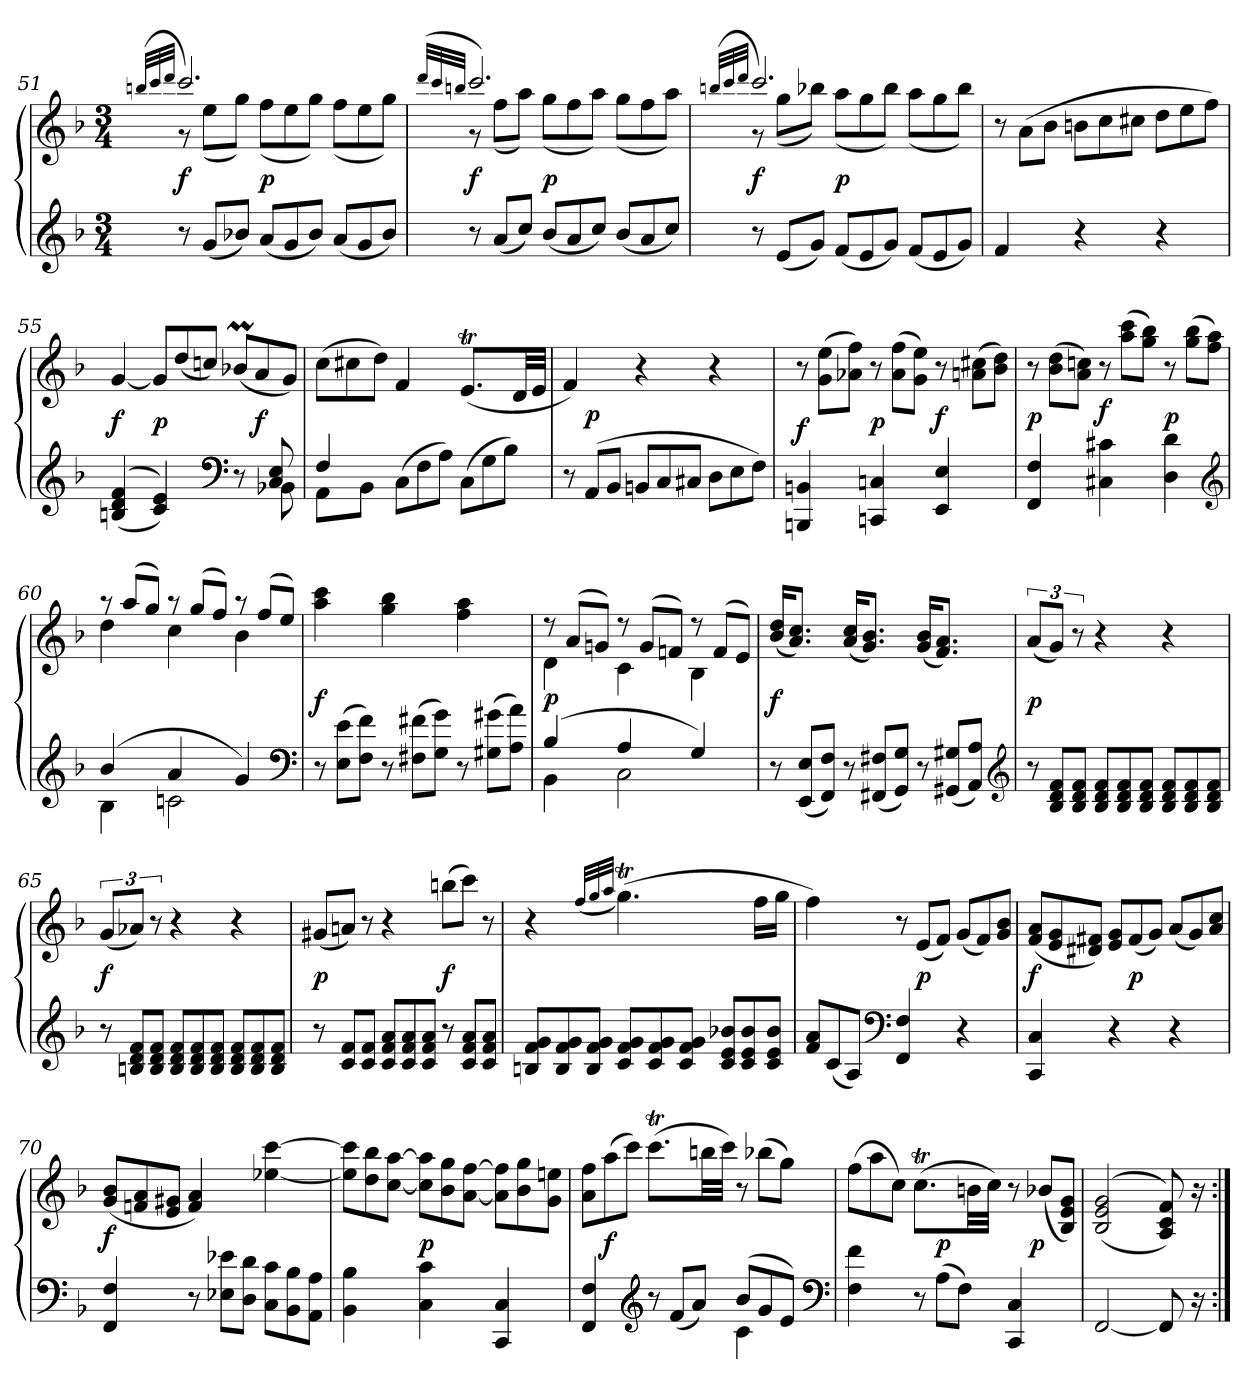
**kern	**kern	**dynam
*part1	*part1	*part1
*staff2	*staff1	*staff1/2
*clefG2	*clefG2	*
*k[b-]	*k[b-]	*
*F:	*F:	*
*M3/4	*M3/4	*
=51	=51	=51
.	(>32qbbn/LLL	.
.	32qccc/	.
.	32qddd/JJJ	.
*	*^	*
*Xtuplet	*	*Xtuplet	*
12r	2.ccc)	12r	f
(12gL	.	(12eeL	.
12b-XJ)	.	12ggJ)	.
(12aL	.	(12ffL	p
12g	.	12ee	.
12b-J)	.	12ggJ)	.
(12aL	.	(12ffL	.
12g	.	12ee	.
12b-J)	.	12ggJ)	.
=52	=52	=52	=52
.	(>32qddd/LLL	.	.
.	32qccc/	.	.
.	32qbbn/JJJ	.	.
12r	2.ccc)	12r	f
(12a/L	.	(12ffL	.
12cc/J)	.	12aaJ)	.
(12b-/L	.	(12ggL	p
12a/	.	12ff	.
12cc/J)	.	12aaJ)	.
(12b-/L	.	(12ggL	.
12a/	.	12ff	.
12cc/J)	.	12aaJ)	.
!!LO:LB:g=z	!!
=53	=53	=53	=53
.	(>32qbbn/LLL	.	.
.	32qccc/	.	.
.	32qddd/JJJ	.	.
12r	2.ccc)	12r	f
(12eL	.	(12ggL	.
12gJ)	.	12bb-XJ)	.
(12fL	.	(12aaL	p
12e	.	12gg	.
12gJ)	.	12bb-J)	.
(12fL	.	(12aaL	.
12e	.	12gg	.
12gJ)	.	12bb-J)	.
*	*v	*v	*
=54	=54	=54
4f	12r	.
.	(12a\L	.
.	12b-\J	.
4r	12bnL	.
.	12cc	.
.	12cc#XJ	.
4r	12ddL	.
.	12ee	.
.	12ffJ)	.
=55	=55	=55
*^	*	*
(<(>4Bn 4d 4f	2ryy	[4g	f
4c 4e))	.	12g/L]	p
.	.	(12dd/	.
.	.	12ccn/J)	.
*clefF4	*	*	*
8r	8ryy	(12b-XML	.
.	.	12a	f
8C 8E	8BB-X	.	.
.	.	12gJ)	.
=56	=56	=56	=56
4F	8AAL	(12ccL	.
.	.	12cc#X	.
.	8BB-J	.	.
.	.	12ddJ)	.
2ryy	(>12CL	4f	.
.	12F	.	.
.	12AJ)	.	.
.	(>12CL	(8.etL	.
.	12G	.	.
.	12B-J)	.	.
.	.	32dLL	.
.	.	32eJJJ	.
*v	*v	*	*
=57	=57	=57
*	*^	*
12r	4f)	12ryy	.
(>12AAL	.	3%2ryy	p
12BB-J	.	.	.
12BBnL	4r	.	.
12C	.	.	.
12C#XJ	.	.	.
12DL	4r	.	.
12E	.	.	.
12FJ)	.	.	.
*	*v	*v	*
!!LO:LB:g=z
=58	=58	=58
4BBBn 4BBn	12r	f
.	(12g 12eeL	.
.	12a-X 12ffJ)	.
4CCn 4Cn	12r	p
.	(12a- 12ffL	.
.	12g 12eeJ)	.
4EE 4E	12r	f
.	(12an 12cc#XL	.
.	12b- 12ddJ)	.
=59	=59	=59
4FF 4F	12r	p
.	(12b- 12ddL	.
.	12a 12ccnJ)	.
4C#X 4c#X	12r	f
.	(12aa 12cccL	.
.	12gg 12bb-J)	.
4D 4d	12r	p
.	(12gg 12bb-L	.
.	12ff 12aaJ)	.
*clefG2	*	*
=60	=60	=60
*^	*^	*
(4b-	4B-	12raa	4dd	.
.	.	(12aaL	.	.
.	.	12ggJ)	.	.
4a	2cn	12raa	4cc	.
.	.	(12ggL	.	.
.	.	12ffJ)	.	.
4g)	.	12raa	4b-	.
.	.	(12ffL	.	.
.	.	12eeJ)	.	.
*v	*v	*	*	*
*	*v	*v	*
*clefF4	*	*
=61	=61	=61
12r	4aa 4ccc	f
(12E 12eL	.	.
12F 12fJ)	.	.
12r	4gg 4bb-	.
(12F#X 12f#XL	.	.
12G 12gJ)	.	.
12r	4ff 4aa	.
(12G#X 12g#XL	.	.
12A 12aJ)	.	.
!!LO:LB:g=z
=62	=62	=62
*^	*^	*
(4B-	4BB-	12r	4d	p
.	.	(12aL	.	.
.	.	12gnJ)	.	.
4A	2C	12r	4c	.
.	.	(12gL	.	.
.	.	12fnJ)	.	.
4G)	.	12r	4B-	.
.	.	(12fL	.	.
.	.	12eJ)	.	.
*v	*v	*	*	*
*	*v	*v	*
=63	=63	=63
12r	(16b-/ 16dd/KL	f
.	8.a/ 8.cc/J)	.
(12EE 12EL	.	.
12FF 12FJ)	.	.
12r	(16a 16ccKL	.
.	8.g 8.b-J)	.
(12FF#X 12F#XL	.	.
12GG 12GJ)	.	.
12r	(16g 16b-KL	.
.	8.f 8.aJ)	.
(12GG#X/ 12G#X/L	.	.
12AA/ 12A/J)	.	.
*clefG2	*	*
=64	=64	=64
*	*tuplet	*
12r	(12aL	p
12B- 12d 12fL	12gJ)	.
12B- 12d 12fJ	12r	.
12B- 12d 12fL	4r	.
12B- 12d 12f	.	.
12B- 12d 12fJ	.	.
12B- 12d 12fL	4r	.
12B- 12d 12f	.	.
12B- 12d 12fJ	.	.
=65	=65	=65
12r	(12gL	f
12Bn 12d 12fL	12a-XJ)	.
12B 12d 12fJ	12r	.
12B 12d 12fL	4r	.
12B 12d 12f	.	.
12B 12d 12fJ	.	.
12B 12d 12fL	4r	.
12B 12d 12f	.	.
12B 12d 12fJ	.	.
!!LO:LB:g=z
=66	=66	=66
*	*Xtuplet	*
12r	(12g#XL	p
12c 12fL	12anJ)	.
12c 12fJ	12r	.
12c 12f 12aL	4r	.
12c 12f 12a	.	.
12c 12f 12aJ	.	.
12r	(12bbnL	f
12c 12f 12aL	12cccJ)	.
12c 12f 12aJ	12r	.
=67	=67	=67
12Bn 12f 12gL	4r	.
12B 12f 12g	.	.
12B 12f 12gJ	.	.
.	(32qff/LLL	.
.	32qgg/	.
.	32qaa/JJJ	.
12c 12f 12gL	(4.ggT)	.
12c 12f 12g	.	.
12c 12f 12gJ	.	.
12c 12e 12b-XL	.	.
12c 12e 12b-	.	.
.	16ffLL	.
12c 12e 12b-J	.	.
.	16ggJJ	.
=68	=68	=68
12f 12aL	4ff)	.
(12c	.	.
12AJ)	.	.
*clefF4	*	*
4FF 4F	12r	.
.	(12eL	p
.	12fJ)	.
4r	(12gL	.
.	12f)	.
.	12g 12b-J	.
=69	=69	=69
4CC 4C	(12f 12aL	f
.	12e 12g	.
.	12d#X 12f#XJ)	.
4r	12e 12gL	.
.	(12f#	p
.	12gJ)	.
4r	(12aL	.
.	12g)	.
.	12a 12ccJ	.
!!LO:LB:g=z
=70	=70	=70
4FF 4F	(12g 12b-L	f
.	12fn 12a	.
.	12e 12g#XJ	.
12r	4f 4a)	.
12E-X 12e-XL	.	.
12D 12dJ	.	.
12C 12cL	[4ee-X [4ccc	.
12BB- 12B-	.	.
12AA 12AJ	.	.
=71	=71	=71
4BB- 4B-	12ee-] 12ccc]L	.
.	12dd 12bb-	.
.	[12cc [12aaJ	.
4C 4c	12cc] 12aa]L	p
.	12b- 12gg	.
.	[12a [12ffJ	.
4CC 4C	12a] 12ff]L	.
.	12b- 12gg	.
.	12g 12eenJ	.
=72	=72	=72
*^	*	*
4FF 4F	4ryy	12a 12ffL	.
.	.	(12aa	f
.	.	12cccJ)	.
*clefG2	*	*	*
12r	4ryy	(8.cccTL	.
(<12fL	.	.	.
12aJ)	.	.	.
.	.	32bbnLL	.
.	.	32cccJJJ)	.
(12b-L	4c	12r	.
12g	.	(12bb-XL	.
12eJ)	.	12ggJ)	.
*v	*v	*	*
*clefF4	*	*
=73	=73	=73
4F 4f	(12ffL	.
.	12aa	.
.	12ccJ)	.
12r	(8.ccTL	.
(12AL	.	p
12FJ)	.	.
.	32bnLL	.
.	32ccJJJ)	.
4CC 4C	12r	.
.	(>12b-XL	p
.	12B- 12e 12gJ)	.
=74	=74	=74
[2FF	(<(>2B- 2e 2g	.
8FF]	8A 8c 8f))	.
16r	16r	.
=:|!	=:|!	=:|!
*-	*-	*-
